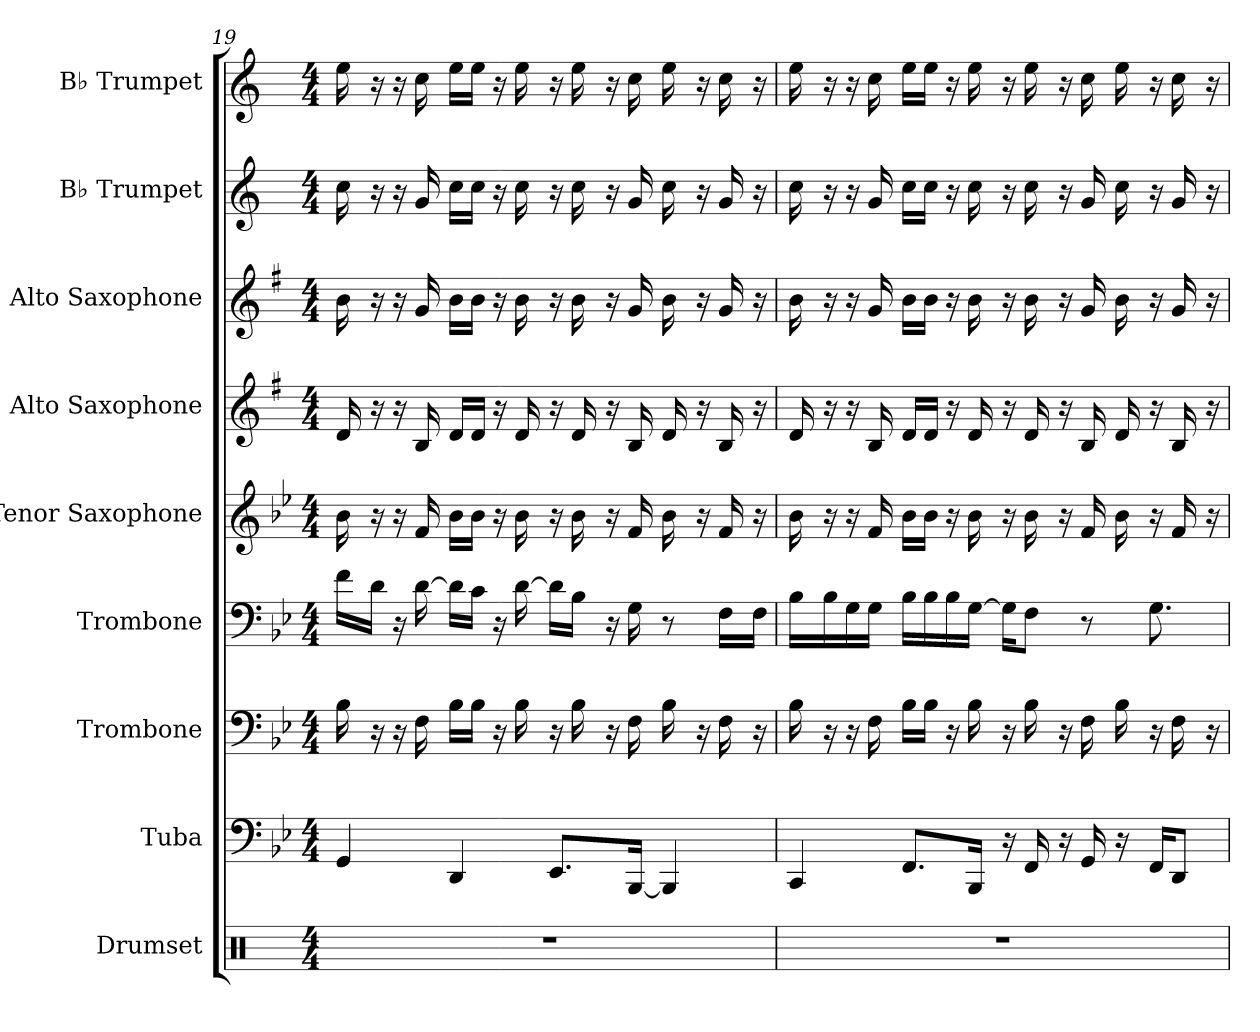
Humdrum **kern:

**kern	**kern	**kern	**kern	**kern	**kern	**kern	**kern	**kern
*part9	*part8	*part7	*part6	*part5	*part4	*part3	*part2	*part1
*staff9	*staff8	*staff7	*staff6	*staff5	*staff4	*staff3	*staff2	*staff1
*I"Drumset	*I"Tuba	*I"Trombone	*I"Trombone	*I"Tenor Saxophone	*I"Alto Saxophone	*I"Alto Saxophone	*I"B♭ Trumpet	*I"B♭ Trumpet
*I'D. Set	*I'Tba.	*I'Tbn.	*I'Tbn.	*I'T. Sax.	*I'A. Sax.	*I'A. Sax.	*I'B♭ Tpt.	*I'B♭ Tpt.
!!LO:PB:g=z
*clefX	*clefF4	*clefF4	*clefF4	*clefG2	*clefG2	*clefG2	*clefG2	*clefG2
*	*	*	*	*ITrd8c14	*ITrd5c9	*ITrd5c9	*ITrd1c2	*ITrd1c2
*k[]	*k[b-e-]	*k[b-e-]	*k[b-e-]	*k[b-e-]	*k[b-e-]	*k[b-e-]	*k[b-e-]	*k[b-e-]
*M4/4	*M4/4	*M4/4	*M4/4	*M4/4	*M4/4	*M4/4	*M4/4	*M4/4
=19	=19	=19	=19	=19	=19	=19	=19	=19
1r	4GG/	16B-\	16f\LL	16B-\	16F/	16d\	16b-\	16dd\
.	.	16r	16d\JJ	16r	16r	16r	16r	16r
.	.	16r	16r	16r	16r	16r	16r	16r
.	.	16F\	[16d\	16F/	16D/	16B-/	16f/	16b-\
.	4DD/	16B-\LL	16d\LL]	16B-\LL	16F/LL	16d\LL	16b-\LL	16dd\LL
.	.	16B-\JJ	16c\JJ	16B-\JJ	16F/JJ	16d\JJ	16b-\JJ	16dd\JJ
.	.	16r	16r	16r	16r	16r	16r	16r
.	.	16B-\	[16d\	16B-\	16F/	16d\	16b-\	16dd\
.	8.EE-/L	16r	16d\LL]	16r	16r	16r	16r	16r
.	.	16B-\	16B-\JJ	16B-\	16F/	16d\	16b-\	16dd\
.	.	16r	16r	16r	16r	16r	16r	16r
.	[16BBB-/Jk	16F\	16G\	16F/	16D/	16B-/	16f/	16b-\
.	4BBB-/]	16B-\	8r	16B-\	16F/	16d\	16b-\	16dd\
.	.	16r	.	16r	16r	16r	16r	16r
.	.	16F\	16F\LL	16F/	16D/	16B-/	16f/	16b-\
.	.	16r	16F\JJ	16r	16r	16r	16r	16r
=20	=20	=20	=20	=20	=20	=20	=20	=20
1r	4CC/	16B-\	16B-\LL	16B-\	16F/	16d\	16b-\	16dd\
.	.	16r	16B-\	16r	16r	16r	16r	16r
.	.	16r	16G\	16r	16r	16r	16r	16r
.	.	16F\	16G\JJ	16F/	16D/	16B-/	16f/	16b-\
.	8.FF/L	16B-\LL	16B-\LL	16B-\LL	16F/LL	16d\LL	16b-\LL	16dd\LL
.	.	16B-\JJ	16B-\	16B-\JJ	16F/JJ	16d\JJ	16b-\JJ	16dd\JJ
.	.	16r	16B-\	16r	16r	16r	16r	16r
.	16BBB-/Jk	16B-\	[16G\JJ	16B-\	16F/	16d\	16b-\	16dd\
.	16r	16r	16G\KL]	16r	16r	16r	16r	16r
.	16FF/	16B-\	8F\J	16B-\	16F/	16d\	16b-\	16dd\
.	16r	16r	.	16r	16r	16r	16r	16r
.	16GG/	16F\	8r	16F/	16D/	16B-/	16f/	16b-\
.	16r	16B-\	.	16B-\	16F/	16d\	16b-\	16dd\
.	16FF/KL	16r	8.G\	16r	16r	16r	16r	16r
.	8DD/J	16F\	.	16F/	16D/	16B-/	16f/	16b-\
.	.	16r	.	16r	16r	16r	16r	16r
=	=	=	=	=	=	=	=	=
*-	*-	*-	*-	*-	*-	*-	*-	*-
